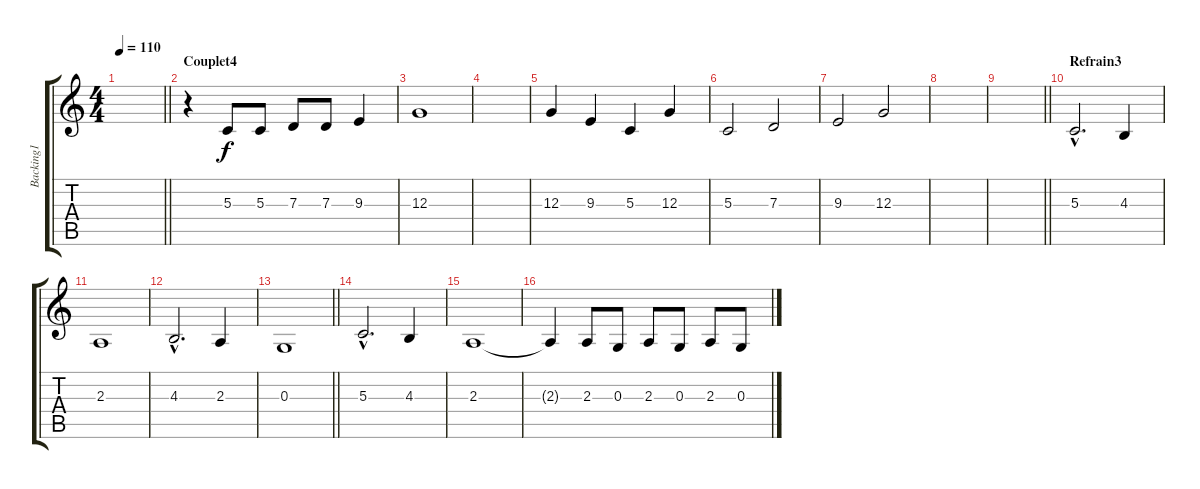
\track ("Backing1" "Backing1") {instrument lead6voice}
\staff {score tabs}
\tuning (E4 B3 G3 D3 A2 E2) {hide}
\ts (4 4)
\tempo 110
\clef g2
\barLineRight lightlight
\ks c
|
\section ("" "Couplet4")
r.4 5.3.8 5.3.8 7.3.8 7.3.8 9.3.4 |
12.3.1 |
|
12.3.4 9.3.4 5.3.4 12.3.4 |
5.3.2 7.3.2 |
9.3.2 12.3.2 |
|
\barLineRight lightlight
|
\section ("" "Refrain3")
5.3{hac}.2{d} 4.3.4 |
2.3.1 |
4.3{hac}.2{d} 2.3.4 |
\barLineRight lightlight
0.3.1 |
5.3{hac}.2{d} 4.3.4 |
2.3.1 |
2.3{t}.4 2.3.8 0.3.8 2.3.8 0.3.8 2.3.8 0.3.8
